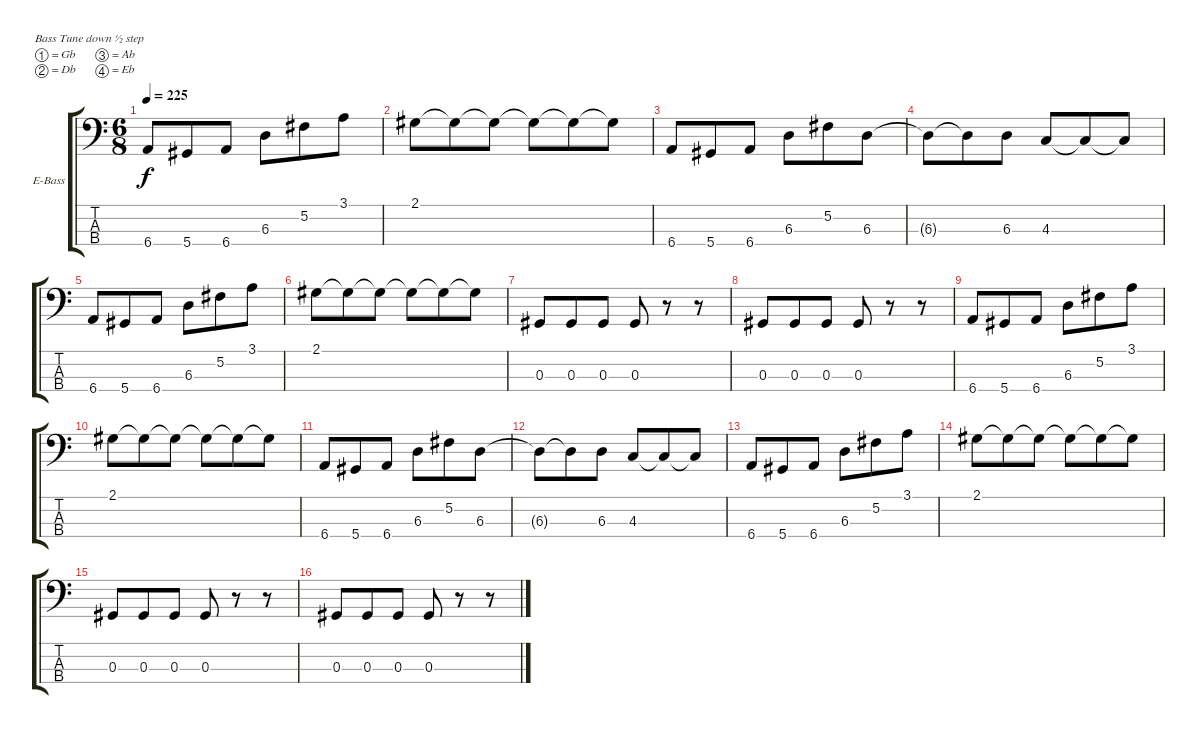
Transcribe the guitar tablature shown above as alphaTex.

\bracketExtendMode groupsimilarinstruments
\firstSystemTrackNameOrientation horizontal
\otherSystemsTrackNameOrientation horizontal
\track ("Electric Bass" "E-Bass") {solo instrument electricbassfinger}
\staff {score tabs}
\tuning (Gb2 Db2 Ab1 Eb1)
\ts (6 8)
\tempo 225
\clef f4
\ks c
6.4.8{dy f} 5.4.8 6.4.8 6.3.8 5.2.8 3.1.8 |
2.1.8 2.1{t}.8 2.1{t}.8 2.1{t}.8 2.1{t}.8 2.1{t}.8 |
6.4.8 5.4.8 6.4.8 6.3.8 5.2.8 6.3.8 |
6.3{t}.8 6.3{t}.8 6.3.8 4.3.8 4.3{t}.8 4.3{t}.8 |
6.4.8 5.4.8 6.4.8 6.3.8 5.2.8 3.1.8 |
2.1.8 2.1{t}.8 2.1{t}.8 2.1{t}.8 2.1{t}.8 2.1{t}.8 |
0.3.8 0.3.8 0.3.8 0.3.8 r.8 r.8 |
0.3.8 0.3.8 0.3.8 0.3.8 r.8 r.8 |
6.4.8 5.4.8 6.4.8 6.3.8 5.2.8 3.1.8 |
2.1.8 2.1{t}.8 2.1{t}.8 2.1{t}.8 2.1{t}.8 2.1{t}.8 |
6.4.8 5.4.8 6.4.8 6.3.8 5.2.8 6.3.8 |
6.3{t}.8 6.3{t}.8 6.3.8 4.3.8 4.3{t}.8 4.3{t}.8 |
6.4.8 5.4.8 6.4.8 6.3.8 5.2.8 3.1.8 |
2.1.8 2.1{t}.8 2.1{t}.8 2.1{t}.8 2.1{t}.8 2.1{t}.8 |
0.3.8 0.3.8 0.3.8 0.3.8 r.8 r.8 |
0.3.8 0.3.8 0.3.8 0.3.8 r.8 r.8
